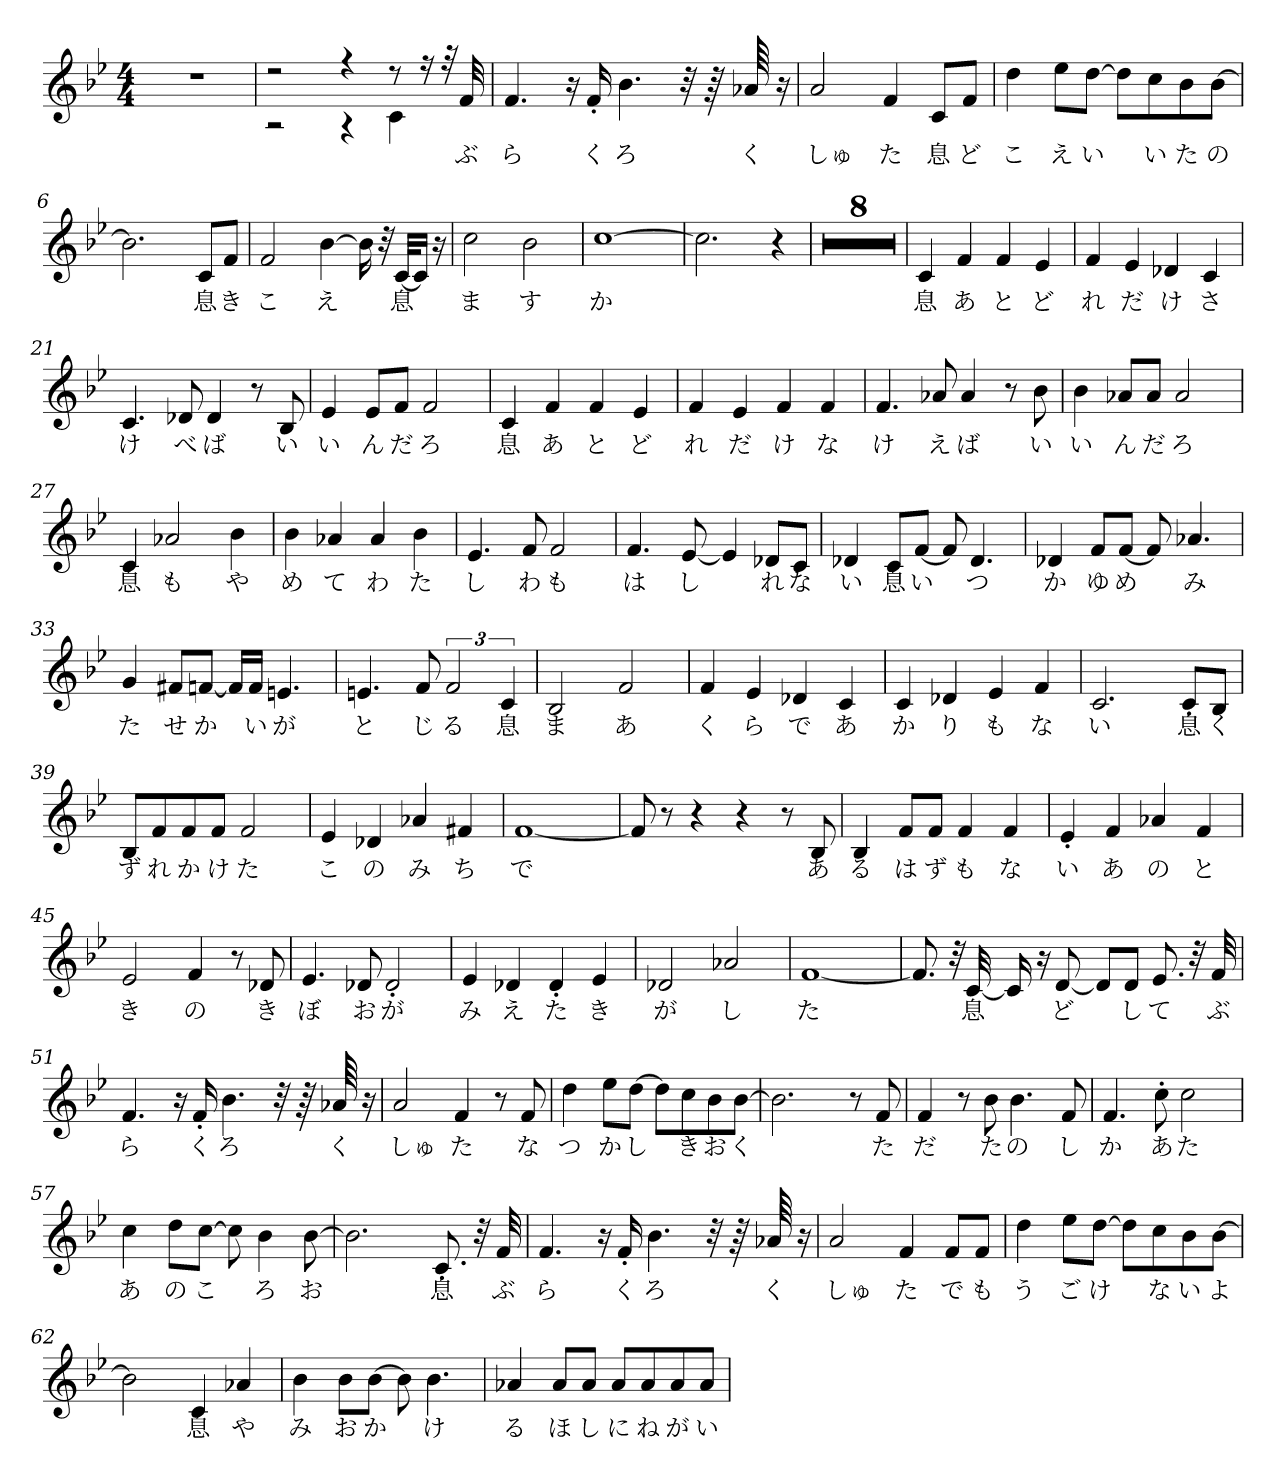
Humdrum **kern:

**kern	**text
*part1	*part1
*staff1	*staff1
*clefG2	*
*k[b-e-]	*
*M4/4	*
*MM164	*
=1	=1
1r	.
=2	=2
*^	*
2r	2r	.
4r	4r	.
8r	4c	.
16r	.	.
32r	.	.
32f	.	ぶ
*v	*v	*
=3	=3
4.f	ら
16r	.
16f'	く
4.b-	ろ
32r	.
64r	.
64a-X	く
16r	.
=4	=4
2a	しゅ
4f	た
8cL	息
8fJ	ど
=5	=5
4dd	こ
8ee-L	え
[8ddJ	い
8ddL]	.
8cc	い
8b-	た
[8b-J	の
=6	=6
2.b-]	.
8cL	息
8fJ	き
=7	=7
2f	こ
[4b-	え
16b-]	.
32r	.
[32cKLL	息
16cJJ]	.
16r	.
=8	=8
2cc	ま
2b-	す
=9	=9
[1cc	か
=10	=10
2.cc]	.
4r	.
=11	=11
1r	.
=12	=12
1r	.
=13	=13
1r	.
=14	=14
1r	.
=15	=15
1r	.
=16	=16
1r	.
=17	=17
1r	.
=18	=18
1r	.
=19	=19
4c	息
4f	あ
4f	と
4e-	ど
=20	=20
4f	れ
4e-	だ
4d-X	け
4c	さ
=21	=21
4.c	け
8d-X	べ
4d-	ば
8r	.
8B-	い
=22	=22
4e-	い
8e-L	ん
8fJ	だ
2f	ろ
=23	=23
4c	息
4f	あ
4f	と
4e-	ど
=24	=24
4f	れ
4e-	だ
4f	け
4f	な
=25	=25
4.f	け
8a-X	え
4a-	ば
8r	.
8b-	い
=26	=26
4b-	い
8a-XL	ん
8a-J	だ
2a-	ろ
=27	=27
4c	息
2a-X	も
4b-	や
=28	=28
4b-	め
4a-X	て
4a-	わ
4b-	た
=29	=29
4.e-	し
8f	わ
2f	も
=30	=30
4.f	は
[8e-	し
4e-]	.
8d-XL	れ
8cJ	な
=31	=31
4d-X	い
8cL	息
[8fJ	い
8f]	.
4.d-	つ
=32	=32
4d-X	か
8fL	ゆ
[8fJ	め
8f]	.
4.a-X	み
=33	=33
4g	た
8f#XL	せ
[8fnJ	か
16fLL]	.
16fJJ	い
4.en	が
=34	=34
4.en	と
8f	じ
3f	る
6c	息
=35	=35
2B-	ま
2f	あ
=36	=36
4f	く
4e-	ら
4d-X	で
4c	あ
=37	=37
4c	か
4d-X	り
4e-	も
4f	な
=38	=38
2.c	い
8c'L	息
8B-J	く
=39	=39
8B-L	ず
8f	れ
8f	か
8fJ	け
2f	た
=40	=40
4e-	こ
4d-X	の
4a-X	み
4f#X	ち
=41	=41
[1f	で
=42	=42
8f]	.
8r	.
4r	.
4r	.
8r	.
8B-	あ
=43	=43
4B-	る
8fL	は
8fJ	ず
4f	も
4f	な
=44	=44
4e-'	い
4f	あ
4a-X	の
4f	と
=45	=45
2e-	き
4f	の
8r	.
8d-X	き
=46	=46
4.e-	ぼ
8d-X	お
2d-'	が
=47	=47
4e-	み
4d-X	え
4d-'	た
4e-	き
=48	=48
2d-X	が
2a-X	し
=49	=49
[1f	た
=50	=50
8.f]	.
32r	.
[32c	息
16c]	.
16r	.
[8d	ど
8dL]	.
8dJ	し
8.e-	て
32r	.
32f	ぶ
=51	=51
4.f	ら
16r	.
16f'	く
4.b-	ろ
32r	.
64r	.
64a-X	く
16r	.
=52	=52
2a	しゅ
4f	た
8r	.
8f	な
=53	=53
4dd	つ
8ee-L	か
[8ddJ	し
8ddL]	.
8cc	き
8b-	お
[8b-J	く
=54	=54
2.b-]	.
8r	.
8f	た
=55	=55
4f	だ
8r	.
8b-	た
4.b-	の
8f	し
=56	=56
4.f	か
8cc'	あ
2cc	た
=57	=57
4cc	あ
8ddL	の
[8ccJ	こ
8cc]	.
4b-	ろ
[8b-	お
=58	=58
2.b-]	.
8.c'	息
32r	.
32f	ぶ
=59	=59
4.f	ら
16r	.
16f'	く
4.b-	ろ
32r	.
64r	.
64a-X	く
16r	.
=60	=60
2a	しゅ
4f	た
8fL	で
8fJ	も
=61	=61
4dd	う
8ee-L	ご
[8ddJ	け
8ddL]	.
8cc	な
8b-	い
[8b-J	よ
=62	=62
2b-]	.
4c	息
4a-X	や
=63	=63
4b-	み
8b-L	お
[8b-J	か
8b-]	.
4.b-	け
=64	=64
4a-X	る
8a-L	ほ
8a-J	し
8a-L	に
8a-	ね
8a-	が
8a-J	い
=	=
*-	*-
